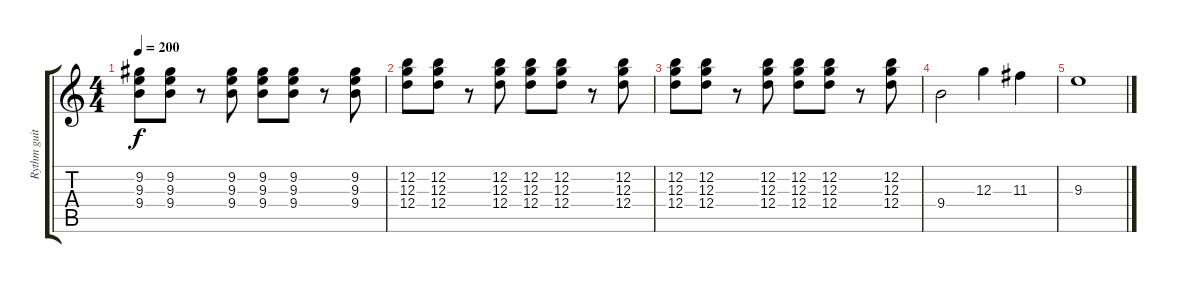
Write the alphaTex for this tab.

\track ("Rythm guitar" "Rythm guit") {instrument electricguitarclean}
\staff {score tabs}
\tuning (E4 B3 G3 D3 A2 E2) {hide}
\ts (4 4)
\tempo 200
\clef g2
\ks c
(9.2 9.3 9.4).8{dy f} (9.2 9.3 9.4).8 r.8 (9.2 9.3 9.4).8 (9.2 9.3 9.4).8 (9.2 9.3 9.4).8 r.8 (9.2 9.3 9.4).8 |
(12.2 12.3 12.4).8 (12.2 12.3 12.4).8 r.8 (12.2 12.3 12.4).8 (12.2 12.3 12.4).8 (12.2 12.3 12.4).8 r.8 (12.2 12.3 12.4).8 |
(12.2 12.3 12.4).8 (12.2 12.3 12.4).8 r.8 (12.2 12.3 12.4).8 (12.2 12.3 12.4).8 (12.2 12.3 12.4).8 r.8 (12.2 12.3 12.4).8 |
9.4.2 12.3.4 11.3.4 |
9.3.1
